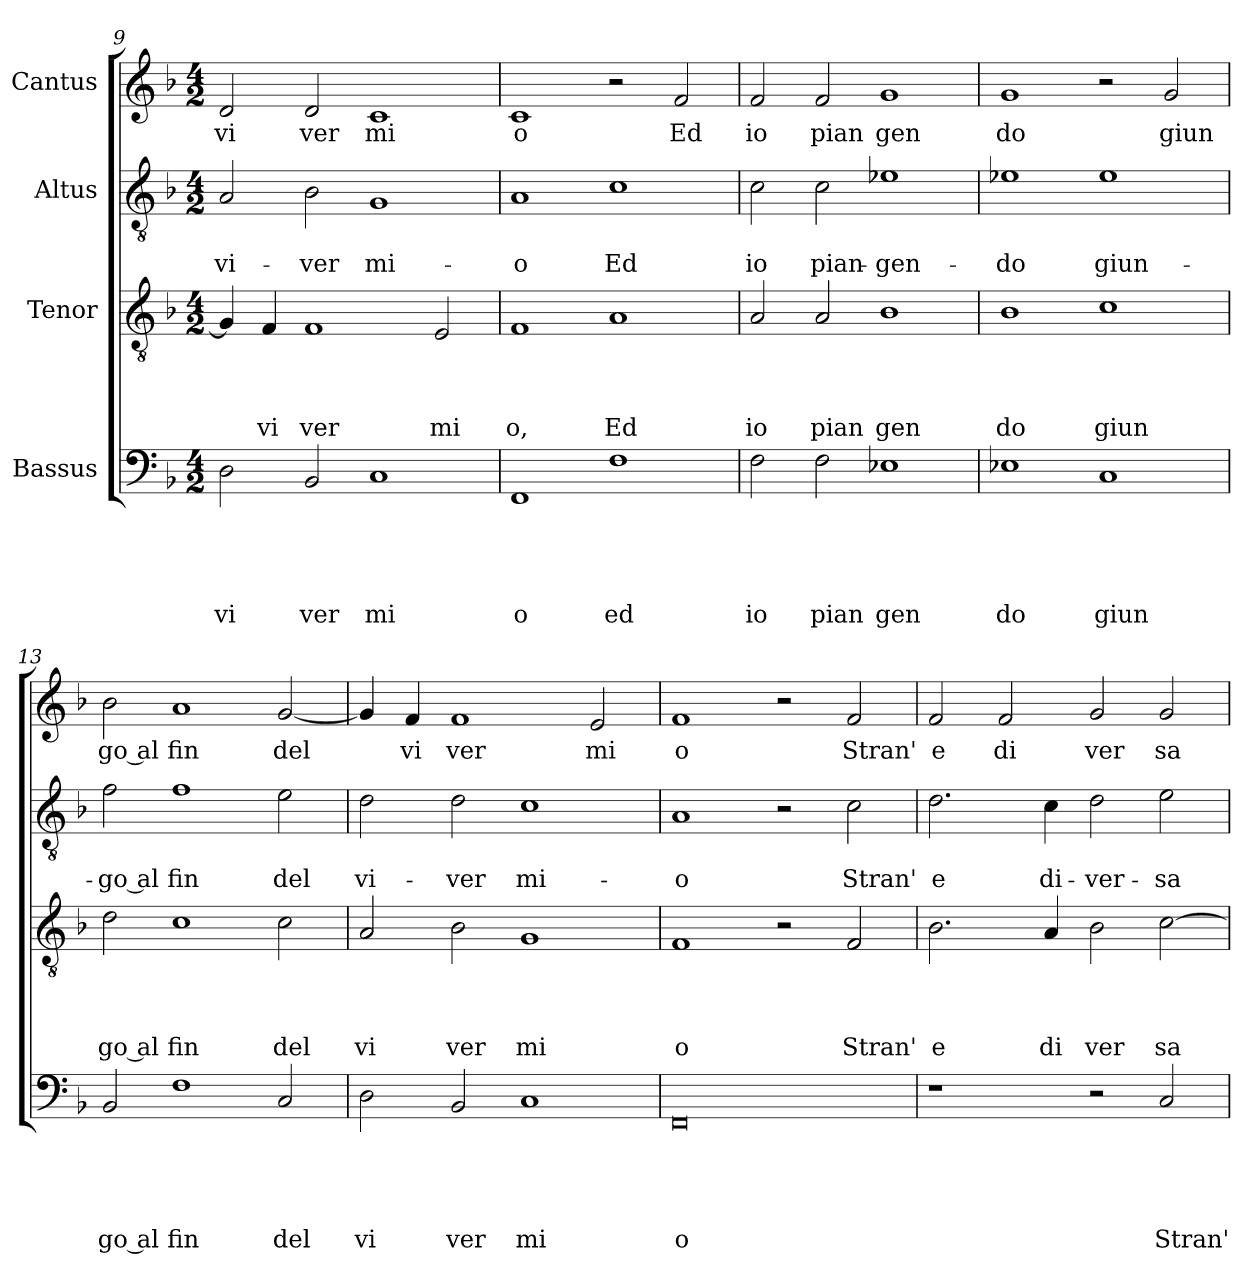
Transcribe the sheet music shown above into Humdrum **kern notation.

**kern	**text	**text	**text	**text	**text	**kern	**text	**text	**text	**text	**kern	**text	**text	**kern	**text
*part4	*part4	*part4	*part4	*part4	*part4	*part3	*part3	*part3	*part3	*part3	*part2	*part2	*part2	*part1	*part1
*staff4	*staff4	*staff4	*staff4	*staff4	*staff4	*staff3	*staff3	*staff3	*staff3	*staff3	*staff2	*staff2	*staff2	*staff1	*staff1
*I"Bassus	*	*	*	*	*	*I"Tenor	*	*	*	*	*I"Altus	*	*	*I"Cantus	*
*clefF4	*	*	*	*	*	*clefGv2	*	*	*	*	*clefGv2	*	*	*clefG2	*
*k[b-]	*	*	*	*	*	*k[b-]	*	*	*	*	*k[b-]	*	*	*k[b-]	*
*F:	*	*	*	*	*	*F:	*	*	*	*	*F:	*	*	*F:	*
*M4/2	*	*	*	*	*	*M4/2	*	*	*	*	*M4/2	*	*	*M4/2	*
=9	=9	=9	=9	=9	=9	=9	=9	=9	=9	=9	=9	=9	=9	=9	=9
!	!	!	!	!	!LO:LY:b	!	!	!	!	!	!	!	!LO:LY:b	!	!LO:LY:b
2D\	.	.	.	.	vi	4G/]	.	.	.	.	2A/	.	vi-	2d/	vi
!	!	!	!	!	!	!	!	!	!	!LO:LY:b	!	!	!	!	!
.	.	.	.	.	.	4F/	.	.	.	vi	.	.	.	.	.
!	!	!	!	!	!LO:LY:b	!	!	!	!	!LO:LY:b	!	!	!LO:LY:b	!	!LO:LY:b
2BB-/	.	.	.	.	ver	1F	.	.	.	ver	2B-\	.	-ver	2d/	ver
!	!	!	!	!	!LO:LY:b	!	!	!	!	!	!	!	!LO:LY:b	!	!LO:LY:b
1C	.	.	.	.	mi	.	.	.	.	.	1G	.	mi-	1c	mi
!	!	!	!	!	!	!	!	!	!	!LO:LY:b	!	!	!	!	!
.	.	.	.	.	.	2E/	.	.	.	mi	.	.	.	.	.
=10	=10	=10	=10	=10	=10	=10	=10	=10	=10	=10	=10	=10	=10	=10	=10
!	!	!	!	!	!LO:LY:b	!	!	!	!	!LO:LY:b	!	!	!LO:LY:b	!	!LO:LY:b
1FF	.	.	.	.	o	1F	.	.	.	o,	1A	.	-o	1c	o
!	!	!	!	!	!LO:LY:b	!	!	!	!	!LO:LY:b	!	!	!LO:LY:b	!	!
1F	.	.	.	.	ed	1A	.	.	.	Ed	1c	.	Ed	2r	.
!	!	!	!	!	!	!	!	!	!	!	!	!	!	!	!LO:LY:b
.	.	.	.	.	.	.	.	.	.	.	.	.	.	2f/	Ed
=11	=11	=11	=11	=11	=11	=11	=11	=11	=11	=11	=11	=11	=11	=11	=11
!	!	!	!	!	!LO:LY:b	!	!	!	!	!LO:LY:b	!	!	!LO:LY:b	!	!LO:LY:b
2F\	.	.	.	.	io	2A/	.	.	.	io	2c\	.	io	2f/	io
!	!	!	!	!	!LO:LY:b	!	!	!	!	!LO:LY:b	!	!	!LO:LY:b	!	!LO:LY:b
2F\	.	.	.	.	pian	2A/	.	.	.	pian	2c\	.	pian-	2f/	pian
!	!	!	!	!	!LO:LY:b	!	!	!	!	!LO:LY:b	!	!	!LO:LY:b	!	!LO:LY:b
1E-X	.	.	.	.	gen	1B-	.	.	.	gen	1e-X	.	-gen-	1g	gen
=12	=12	=12	=12	=12	=12	=12	=12	=12	=12	=12	=12	=12	=12	=12	=12
!	!	!	!	!	!LO:LY:b	!	!	!	!	!LO:LY:b	!	!	!LO:LY:b	!	!LO:LY:b
1E-X	.	.	.	.	do	1B-	.	.	.	do	1e-X	.	-do	1g	do
!	!	!	!	!	!LO:LY:b	!	!	!	!	!LO:LY:b	!	!	!LO:LY:b	!	!
1C	.	.	.	.	giun	1c	.	.	.	giun	1e-	.	giun-	2r	.
!	!	!	!	!	!	!	!	!	!	!	!	!	!	!	!LO:LY:b
.	.	.	.	.	.	.	.	.	.	.	.	.	.	2g/	giun
=13	=13	=13	=13	=13	=13	=13	=13	=13	=13	=13	=13	=13	=13	=13	=13
!	!	!	!	!	!LO:LY:b:rj	!	!	!	!	!LO:LY:b:rj	!	!	!LO:LY:b:rj	!	!LO:LY:b:rj
2BB-/	.	.	.	.	go al	2d\	.	.	.	go al	2f\	.	-go al	2b-\	go al
!	!	!	!	!	!LO:LY:b	!	!	!	!	!LO:LY:b	!	!	!LO:LY:b	!	!LO:LY:b
1F	.	.	.	.	fin	1c	.	.	.	fin	1f	.	fin	1a	fin
!	!	!	!	!	!LO:LY:b	!	!	!	!	!LO:LY:b	!	!	!LO:LY:b	!	!LO:LY:b
2C/	.	.	.	.	del	2c\	.	.	.	del	2e\	.	del	[<2g/	del
!!LO:LB:g=z
=14	=14	=14	=14	=14	=14	=14	=14	=14	=14	=14	=14	=14	=14	=14	=14
!	!	!	!	!	!LO:LY:b	!	!	!	!	!LO:LY:b	!	!	!LO:LY:b	!	!
2D\	.	.	.	.	vi	2A/	.	.	.	vi	2d\	.	vi-	4g/]	.
!	!	!	!	!	!	!	!	!	!	!	!	!	!	!	!LO:LY:b
.	.	.	.	.	.	.	.	.	.	.	.	.	.	4f/	vi
!	!	!	!	!	!LO:LY:b	!	!	!	!	!LO:LY:b	!	!	!LO:LY:b	!	!LO:LY:b
2BB-/	.	.	.	.	ver	2B-\	.	.	.	ver	2d\	.	-ver	1f	ver
!	!	!	!	!	!LO:LY:b	!	!	!	!	!LO:LY:b	!	!	!LO:LY:b	!	!
1C	.	.	.	.	mi	1G	.	.	.	mi	1c	.	mi-	.	.
!	!	!	!	!	!	!	!	!	!	!	!	!	!	!	!LO:LY:b
.	.	.	.	.	.	.	.	.	.	.	.	.	.	2e/	mi
=15	=15	=15	=15	=15	=15	=15	=15	=15	=15	=15	=15	=15	=15	=15	=15
!	!	!	!	!	!LO:LY:b	!	!	!	!	!LO:LY:b	!	!	!LO:LY:b	!	!LO:LY:b
0FF	.	.	.	.	o	1F	.	.	.	o	1A	.	-o	1f	o
.	.	.	.	.	.	2r	.	.	.	.	2r	.	.	2r	.
!	!	!	!	!	!	!	!	!	!	!LO:LY:b	!	!	!LO:LY:b	!	!LO:LY:b
.	.	.	.	.	.	2F/	.	.	.	Stran'	2c\	.	Stran'	2f/	Stran'
=16	=16	=16	=16	=16	=16	=16	=16	=16	=16	=16	=16	=16	=16	=16	=16
!	!	!	!	!	!	!	!	!	!	!LO:LY:b	!	!	!LO:LY:b	!	!LO:LY:b
1r	.	.	.	.	.	2.B-\	.	.	.	e	2.d\	.	e	2f/	e
!	!	!	!	!	!	!	!	!	!	!	!	!	!	!	!LO:LY:b
.	.	.	.	.	.	.	.	.	.	.	.	.	.	2f/	di
!	!	!	!	!	!	!	!	!	!	!LO:LY:b	!	!	!LO:LY:b	!	!
.	.	.	.	.	.	4A/	.	.	.	di	4c\	.	di-	.	.
!	!	!	!	!	!	!	!	!	!	!LO:LY:b	!	!	!LO:LY:b	!	!LO:LY:b
2r	.	.	.	.	.	2B-\	.	.	.	ver	2d\	.	-ver-	2g/	ver
!	!	!	!	!	!LO:LY:b	!	!	!	!	!LO:LY:b	!	!	!LO:LY:b	!	!LO:LY:b
2C/	.	.	.	.	Stran'	[>2c\	.	.	.	sa	2e\	.	-sa	2g/	sa
=	=	=	=	=	=	=	=	=	=	=	=	=	=	=	=
*-	*-	*-	*-	*-	*-	*-	*-	*-	*-	*-	*-	*-	*-	*-	*-
